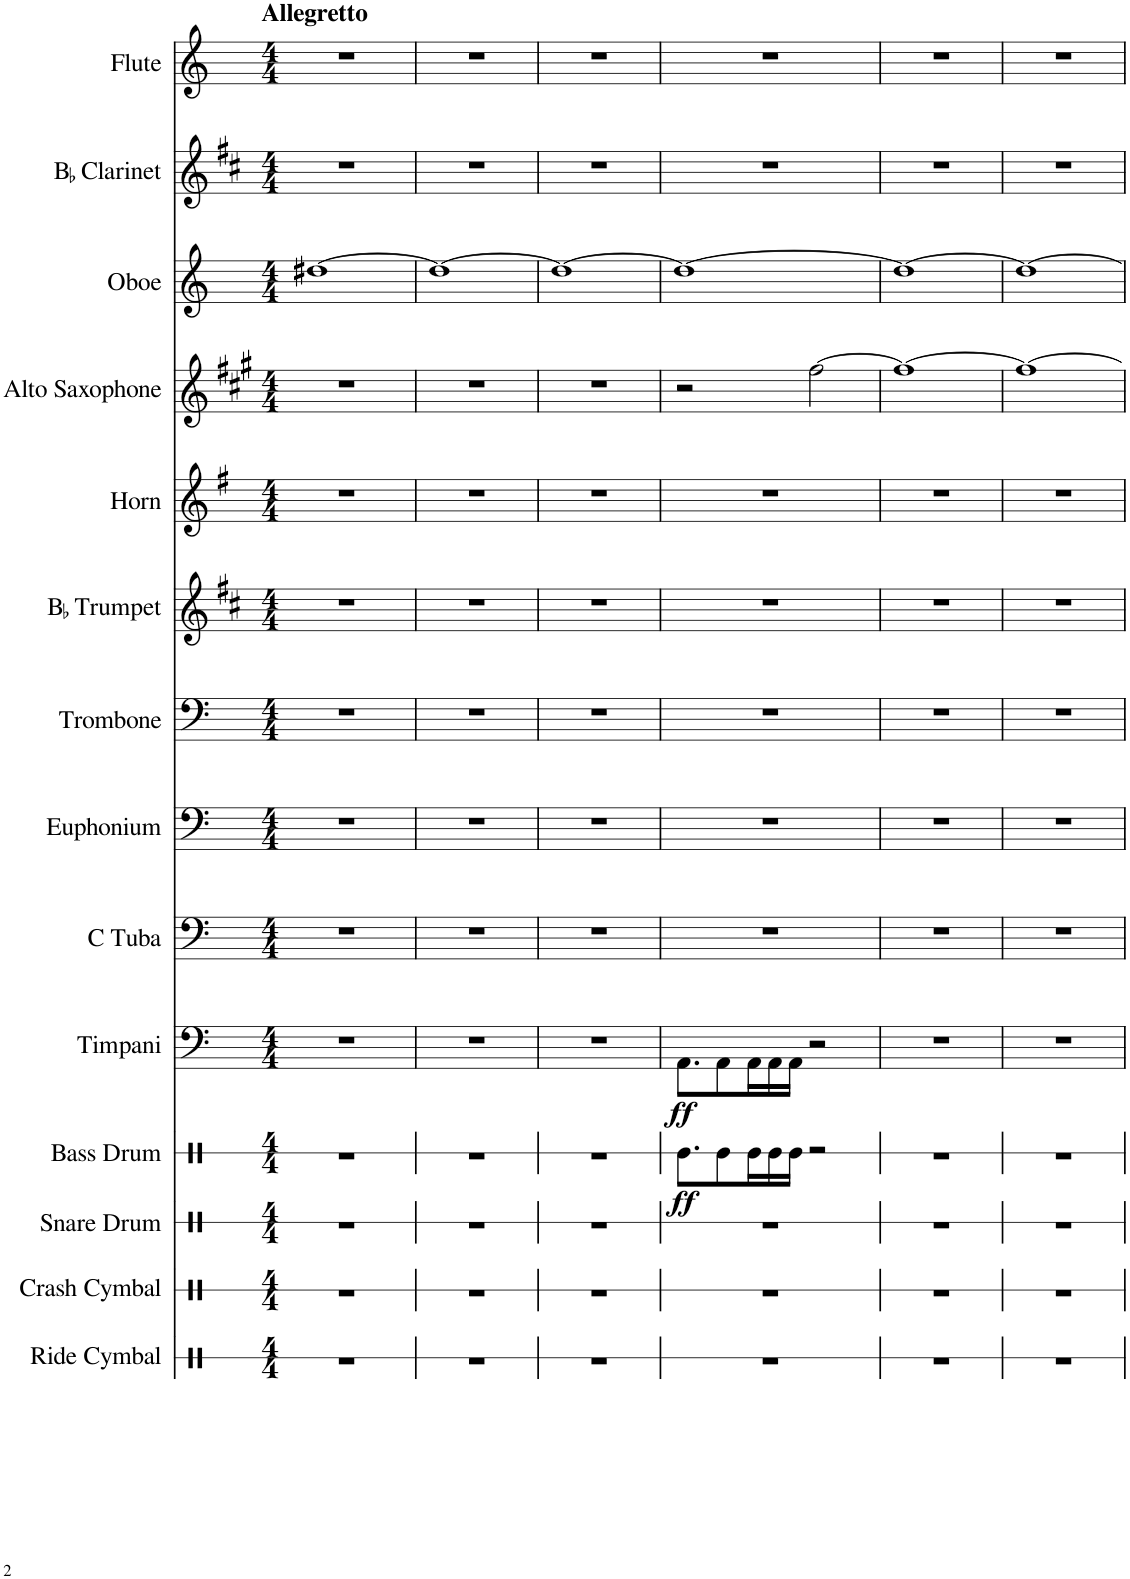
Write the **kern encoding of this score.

**kern	**kern	**kern	**kern	**dynam	**kern	**dynam	**kern	**kern	**kern	**kern	**kern	**kern	**kern	**kern	**kern
*part14	*part13	*part12	*part11	*part11	*part10	*part10	*part9	*part8	*part7	*part6	*part5	*part4	*part3	*part2	*part1
*staff14	*staff13	*staff12	*staff11	*staff11	*staff10	*staff10	*staff9	*staff8	*staff7	*staff6	*staff5	*staff4	*staff3	*staff2	*staff1
*I"Ride Cymbal	*I"Crash Cymbal	*I"Snare Drum	*I"Bass Drum	*	*I"Timpani	*	*I"C Tuba	*I"Euphonium	*I"Trombone	*I"BaccidentalFlat Trumpet	*I"Horn	*I"Alto Saxophone	*I"Oboe	*I"BaccidentalFlat Clarinet	*I"Flute
*I'R. Cym.	*I'Cr. Cym.	*I'Sn. Dr.	*I'B. Dr.	*	*I'Timp.	*	*I'C Tu.	*I'Eu.	*I'Trb.	*I'BaccidentalFlat Tpt.	*I'Hn.	*I'A. Sax.	*I'Ob.	*I'BaccidentalFlat Cl.	*I'Fl.
*stria1	*stria1	*stria1	*stria1	*	*	*	*	*	*	*	*	*	*	*	*
*clefX	*clefX	*clefX	*clefX	*	*clefF4	*	*clefF4	*clefF4	*clefF4	*clefG2	*clefG2	*clefG2	*clefG2	*clefG2	*clefG2
*	*	*	*	*	*	*	*	*	*	*Trd1c2	*Trd4c7	*Trd5c9	*	*Trd1c2	*
*k[]	*k[]	*k[]	*k[]	*	*k[]	*	*k[]	*k[]	*k[]	*k[f#c#]	*k[f#]	*k[f#c#g#]	*k[]	*k[f#c#]	*k[]
*M4/4	*M4/4	*M4/4	*M4/4	*	*M4/4	*	*M4/4	*M4/4	*M4/4	*M4/4	*M4/4	*M4/4	*M4/4	*M4/4	*M4/4
=1	=1	=1	=1	=1	=1	=1	=1	=1	=1	=1	=1	=1	=1	=1	=1
!	!	!	!	!	!	!	!	!	!	!	!	!	!	!	!LO:TX:a:B:t=Allegretto
1r	1r	1r	1r	.	1r	.	1r	1r	1r	1r	1r	1r	[1dd#X	1r	1r
=2	=2	=2	=2	=2	=2	=2	=2	=2	=2	=2	=2	=2	=2	=2	=2
1r	1r	1r	1r	.	1r	.	1r	1r	1r	1r	1r	1r	1dd#_	1r	1r
=3	=3	=3	=3	=3	=3	=3	=3	=3	=3	=3	=3	=3	=3	=3	=3
1r	1r	1r	1r	.	1r	.	1r	1r	1r	1r	1r	1r	1dd#_	1r	1r
=4	=4	=4	=4	=4	=4	=4	=4	=4	=4	=4	=4	=4	=4	=4	=4
!	!	!	!	!LO:DY:b	!	!LO:DY:b	!	!	!	!	!	!	!	!	!
1r	1r	1r	8.Re\L	ff	8.AA\L	ff	1r	1r	1r	1r	1r	2r	1dd#_	1r	1r
.	.	.	8Re\	.	8AA\	.	.	.	.	.	.	.	.	.	.
.	.	.	16Re\L	.	16AA\L	.	.	.	.	.	.	.	.	.	.
.	.	.	16Re\	.	16AA\	.	.	.	.	.	.	.	.	.	.
.	.	.	16Re\JJ	.	16AA\JJ	.	.	.	.	.	.	.	.	.	.
.	.	.	2r	.	2r	.	.	.	.	.	.	[2ff#\	.	.	.
=5	=5	=5	=5	=5	=5	=5	=5	=5	=5	=5	=5	=5	=5	=5	=5
1r	1r	1r	1r	.	1r	.	1r	1r	1r	1r	1r	1ff#_	1dd#_	1r	1r
=6	=6	=6	=6	=6	=6	=6	=6	=6	=6	=6	=6	=6	=6	=6	=6
1r	1r	1r	1r	.	1r	.	1r	1r	1r	1r	1r	1ff#_	1dd#_	1r	1r
=	=	=	=	=	=	=	=	=	=	=	=	=	=	=	=
*-	*-	*-	*-	*-	*-	*-	*-	*-	*-	*-	*-	*-	*-	*-	*-
